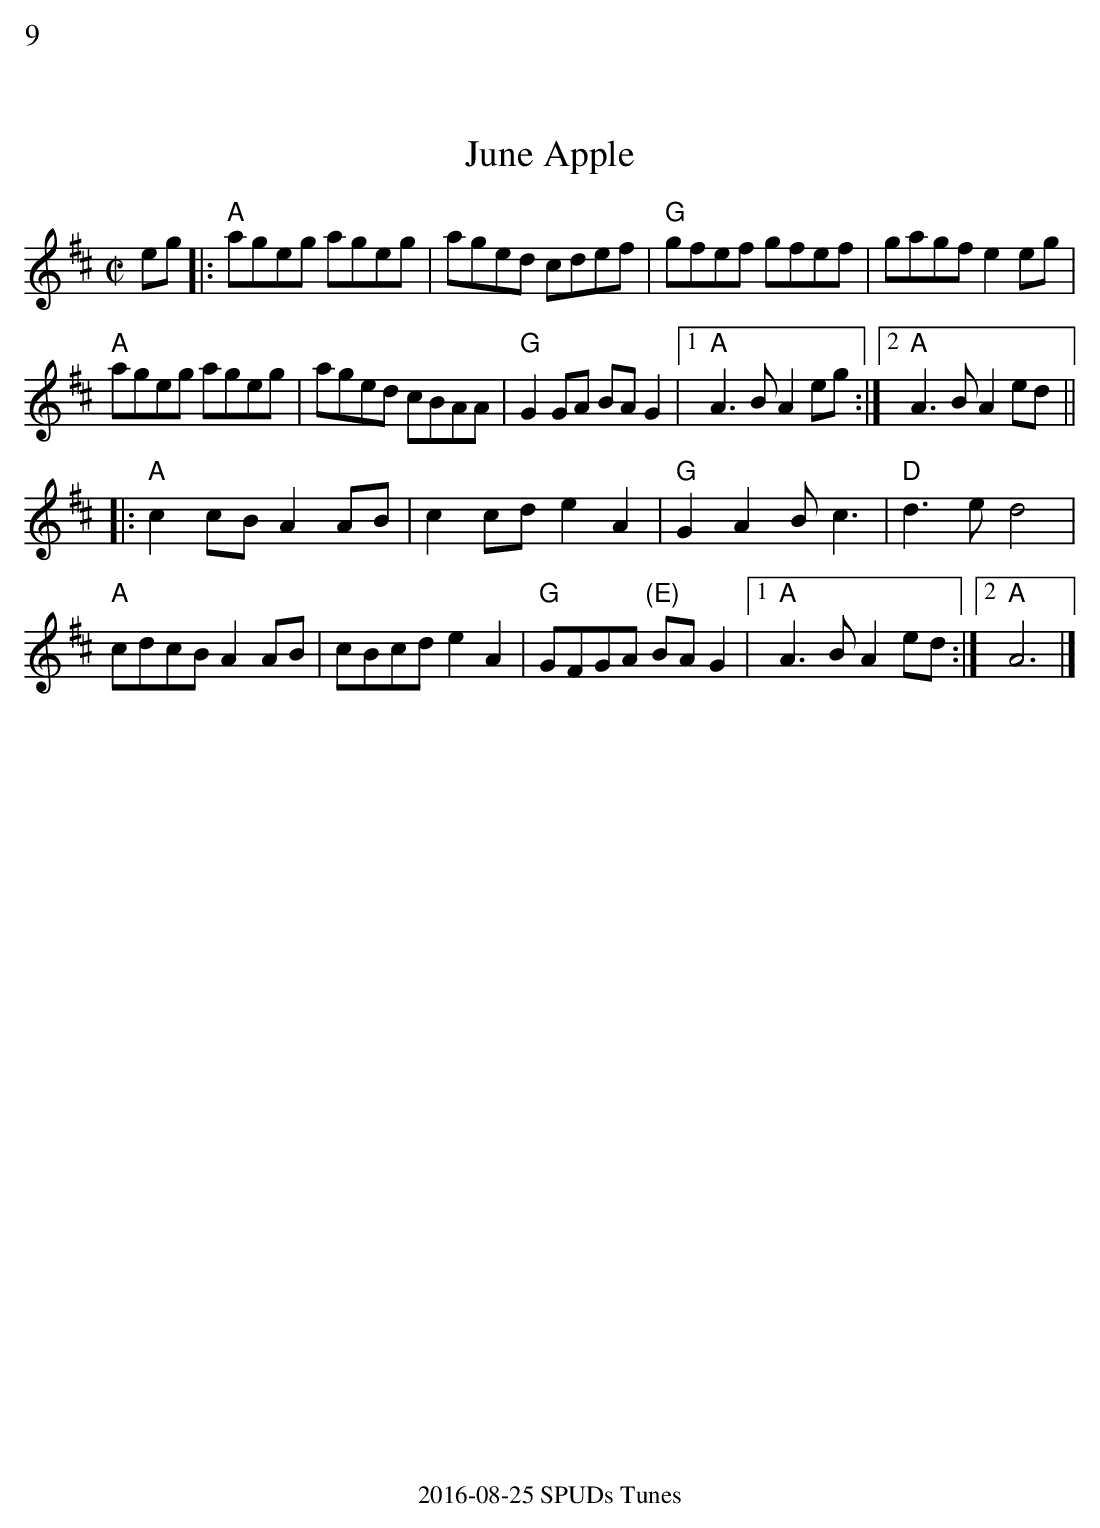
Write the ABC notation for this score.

X:1
%%text 9
T: June Apple
M: C|
L: 1/8
K: AMix
eg |: "A"ageg ageg | aged cdef | "G"gfef gfef | gagf e2eg |
 "A"ageg ageg| aged cBAA | "G"G2GA BAG2 |1 "A"A3BA2 eg :|2"A"A3BA2 ed||
|:  "A"c2cB A2AB | c2cd e2A2| "G"G2A2 Bc3 |"D" d3ed4 |
"A"cdcB A2AB | cBcd e2A2 | "G"GFGA "(E)" BAG2 |1"A"A3BA2ed:|2"A"A6|]
